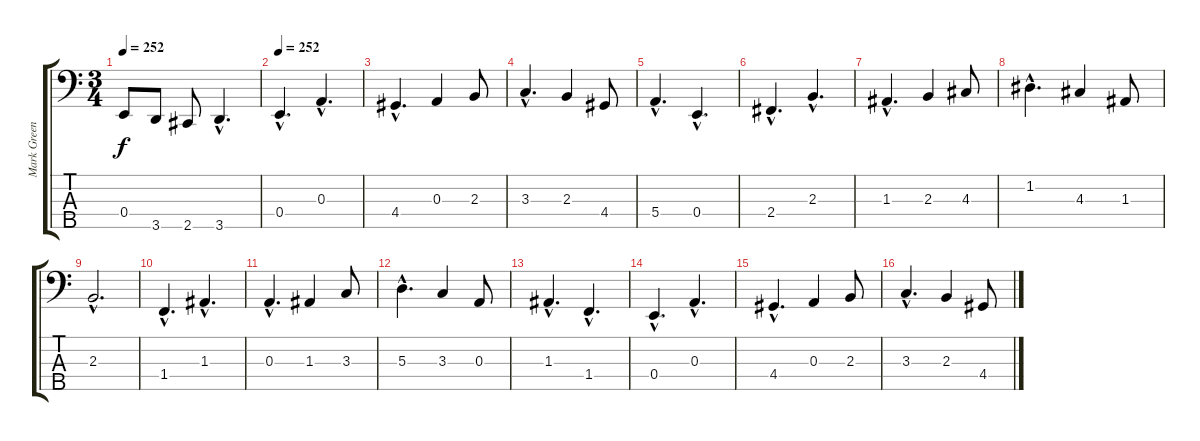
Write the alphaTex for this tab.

\track ("Mark Greenwell" "Mark Green") {instrument electricbasspick}
\staff {score tabs}
\tuning (G2 D2 A1 E1 B0) {hide}
\ts (3 4)
\tempo 252
\clef f4
\ks c
0.4.8{dy f} 3.5.8 2.5.8 3.5{hac}.4{d} |
\tempo 252
0.4{hac}.4{d} 0.3{hac}.4{d} |
4.4{hac}.4{d} 0.3.4 2.3.8 |
3.3{hac}.4{d} 2.3.4 4.4.8 |
5.4{hac}.4{d} 0.4{hac}.4{d} |
2.4{hac}.4{d} 2.3{hac}.4{d} |
1.3{hac}.4{d} 2.3.4 4.3.8 |
1.2{hac}.4{d} 4.3.4 1.3.8 |
2.3{hac}.2{d} |
1.4{hac}.4{d} 1.3{hac}.4{d} |
0.3{hac}.4{d} 1.3.4 3.3.8 |
5.3{hac}.4{d} 3.3.4 0.3.8 |
1.3{hac}.4{d} 1.4{hac}.4{d} |
0.4{hac}.4{d} 0.3{hac}.4{d} |
4.4{hac}.4{d} 0.3.4 2.3.8 |
3.3{hac}.4{d} 2.3.4 4.4.8
